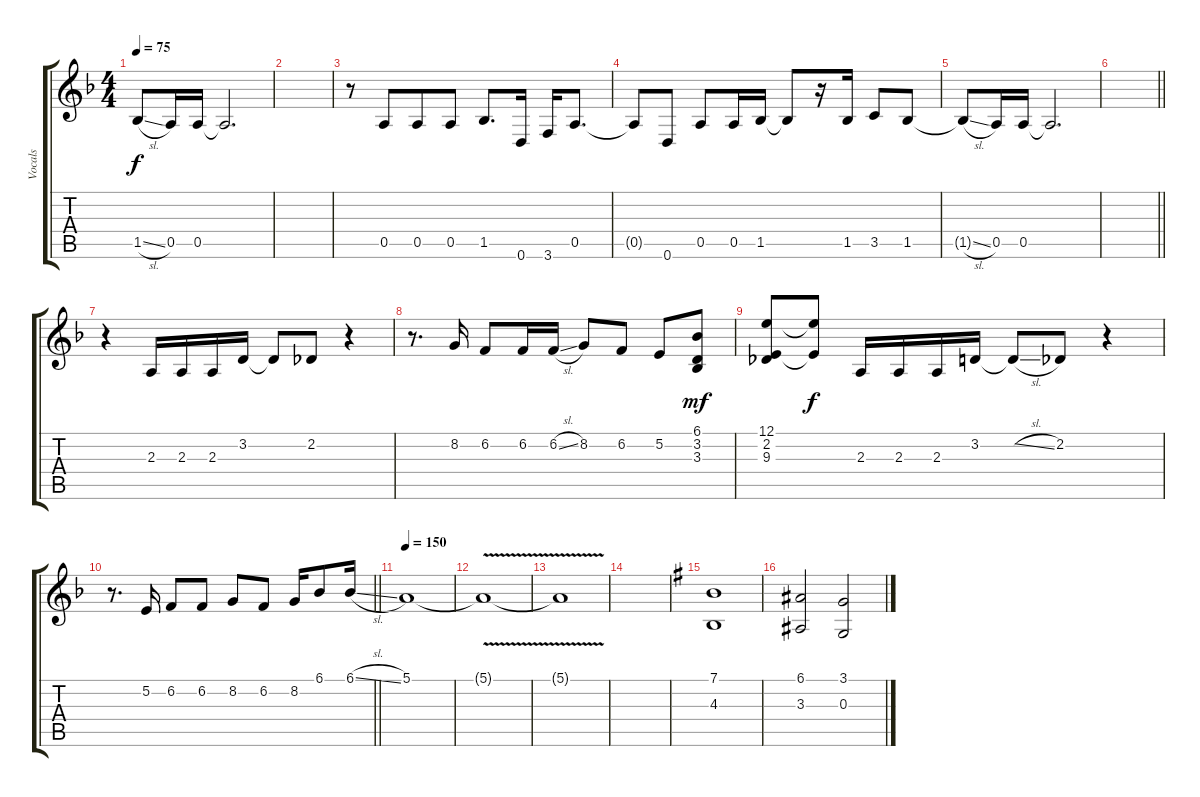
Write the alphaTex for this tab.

\track ("Vocals" "Vocals") {instrument brasssection}
\staff {score tabs}
\tuning (E4 B3 G3 D3 A2 D2) {hide}
\ts (4 4)
\tempo 75
\clef g2
\ks dminor
1.5{sl}.8{ot 8vb dy f} 0.5.16{ot 8vb} 0.5.16{ot 8vb} 0.5{t}.2{d ot 8vb} |
|
r.8{ot 8vb} 0.5.8{ot 8vb beam merge} 0.5.8{ot 8vb} 0.5.8{ot 8vb} 1.5.8{d ot 8vb} 0.6.16{ot 8vb} 3.6.16{ot 8vb} 0.5.8{d ot 8vb} |
0.5{t}.8{ot 8vb} 0.6.8{ot 8vb} 0.5.8{ot 8vb} 0.5.16{ot 8vb} 1.5.16{ot 8vb} 1.5{t}.8{ot 8vb} r.16{ot 8vb} 1.5.16{ot 8vb} 3.5.8{ot 8vb} 1.5.8{ot 8vb} |
1.5{sl t}.8{ot 8vb} 0.5.16{ot 8vb} 0.5.16{ot 8vb} 0.5{t}.2{d ot 8vb} |
\barLineRight lightlight
|
r.4 2.3.16 2.3.16 2.3.16 3.2.16 3.2{t}.8 2.2.8 r.4 |
r.8{d} 8.2.16 6.2.8 6.2.16 6.2{sl}.16 8.2.8 6.2.8 5.2.8 (6.1 3.2 3.3).8{dy mf} |
(12.1 2.2 9.3).8 (12.1{t} 9.3{t}).8{dy f} 2.3.16 2.3.16 2.3.16 3.2.16 3.2{sl t}.8 2.2.8 r.4 |
\barLineRight lightlight
r.8{d} 5.2.16 6.2.8 6.2.8 8.2.8 6.2.8 8.2.16 6.1.8 6.1{sl}.16 |
\tempo 150
5.1.1 |
5.1{v t}.1 |
5.1{t}.1 |
|
\ks g
(7.1 4.3).1 |
(6.1 3.3).2 (3.1 0.3).2
